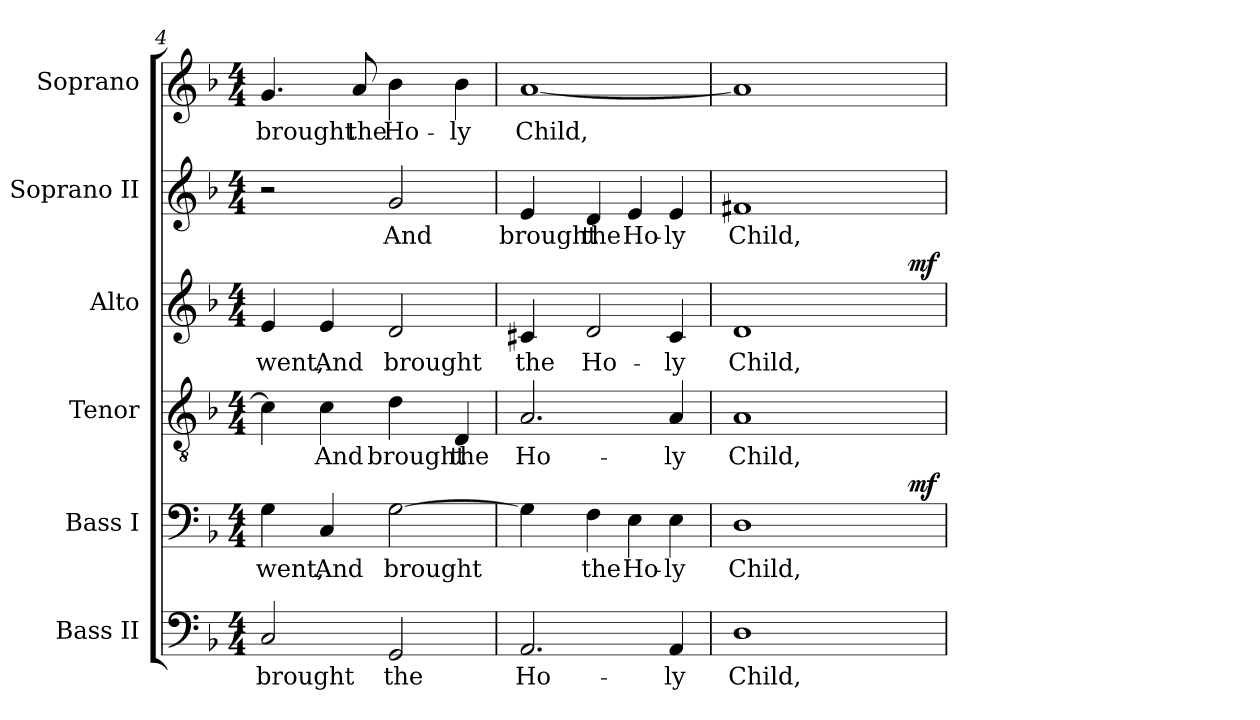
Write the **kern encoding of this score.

**kern	**text	**kern	**text	**dynam	**kern	**text	**kern	**text	**dynam	**kern	**text	**kern	**text
*part6	*part6	*part5	*part5	*part5	*part4	*part4	*part3	*part3	*part3	*part2	*part2	*part1	*part1
*staff6	*staff6	*staff5	*staff5	*staff5	*staff4	*staff4	*staff3	*staff3	*staff3	*staff2	*staff2	*staff1	*staff1
*I"Bass II	*	*I"Bass I	*	*	*I"Tenor	*	*I"Alto	*	*	*I"Soprano  II	*	*I"Soprano	*
*I'B II	*	*I'B I	*	*	*I'T	*	*I'A	*	*	*I'S II	*	*	*
!!LO:PB:g=z
*clefF4	*	*clefF4	*	*	*clefGv2	*	*clefG2	*	*	*clefG2	*	*clefG2	*
*	*	*	*	*	*ITrd7c12	*	*	*	*	*	*	*	*
*k[b-]	*	*k[b-]	*	*	*k[b-]	*	*k[b-]	*	*	*k[b-]	*	*k[b-]	*
*F:	*	*F:	*	*	*F:	*	*F:	*	*	*F:	*	*F:	*
*M4/4	*	*M4/4	*	*	*M4/4	*	*M4/4	*	*	*M4/4	*	*M4/4	*
=4	=4	=4	=4	=4	=4	=4	=4	=4	=4	=4	=4	=4	=4
!	!LO:LY:b:color=#000000	!	!	!	!	!	!	!	!	!	!	!	!
!	!	!	!LO:LY:b:color=#000000	!	!	!	!	!	!	!	!	!	!
!	!	!	!	!	!	!	!	!LO:LY:b:color=#000000	!	!	!	!	!
!	!	!	!	!	!	!	!	!	!	!	!	!	!LO:LY:b:color=#000000
2Ci/	brought	4Gi\	went,	.	4Ci\]	.	4ei/	went,	.	2r	.	4.gi/	brought
!	!	!	!LO:LY:b:color=#000000	!	!	!	!	!	!	!	!	!	!
!	!	!	!	!	!	!LO:LY:b:color=#000000	!	!	!	!	!	!	!
!	!	!	!	!	!	!	!	!LO:LY:b:color=#000000	!	!	!	!	!
.	.	4Ci/	And	.	4Ci\	And	4ei/	And	.	.	.	.	.
!	!	!	!	!	!	!	!	!	!	!	!	!	!LO:LY:b:color=#000000
.	.	.	.	.	.	.	.	.	.	.	.	8ai/	the
!	!LO:LY:b:color=#000000	!	!	!	!	!	!	!	!	!	!	!	!
!	!	!	!LO:LY:b:color=#000000	!	!	!	!	!	!	!	!	!	!
!	!	!	!	!	!	!LO:LY:b:color=#000000	!	!	!	!	!	!	!
!	!	!	!	!	!	!	!	!LO:LY:b:color=#000000	!	!	!	!	!
!	!	!	!	!	!	!	!	!	!	!	!LO:LY:b:color=#000000	!	!
!	!	!	!	!	!	!	!	!	!	!	!	!	!LO:LY:b:color=#000000
2GGi/	the	[2Gi\	brought	.	4Di\	brought	2di/	brought	.	2gi/	And	4b-i\	Ho-
!	!	!	!	!	!	!LO:LY:b:color=#000000	!	!	!	!	!	!	!
!	!	!	!	!	!	!	!	!	!	!	!	!	!LO:LY:b:color=#000000
.	.	.	.	.	4DDi/	the	.	.	.	.	.	4b-i\	-ly
=5	=5	=5	=5	=5	=5	=5	=5	=5	=5	=5	=5	=5	=5
!	!LO:LY:b:color=#000000	!	!	!	!	!	!	!	!	!	!	!	!
!	!	!	!	!	!	!LO:LY:b:color=#000000	!	!	!	!	!	!	!
!	!	!	!	!	!	!	!	!LO:LY:b:color=#000000	!	!	!	!	!
!	!	!	!	!	!	!	!	!	!	!	!LO:LY:b:color=#000000	!	!
!	!	!	!	!	!	!	!	!	!	!	!	!	!LO:LY:b:color=#000000
2.AAi/	Ho-	4Gi\]	.	.	2.AAi/	Ho-	4c#Xi/	the	.	4ei/	brought	[1ai	Child,
!	!	!	!LO:LY:b:color=#000000	!	!	!	!	!	!	!	!	!	!
!	!	!	!	!	!	!	!	!LO:LY:b:color=#000000	!	!	!	!	!
!	!	!	!	!	!	!	!	!	!	!	!LO:LY:b:color=#000000	!	!
.	.	4Fi\	the	.	.	.	2di/	Ho-	.	4di/	the	.	.
!	!	!	!LO:LY:b:color=#000000	!	!	!	!	!	!	!	!	!	!
!	!	!	!	!	!	!	!	!	!	!	!LO:LY:b:color=#000000	!	!
.	.	4Ei\	Ho-	.	.	.	.	.	.	4ei/	Ho-	.	.
!	!LO:LY:b:color=#000000	!	!	!	!	!	!	!	!	!	!	!	!
!	!	!	!LO:LY:b:color=#000000	!	!	!	!	!	!	!	!	!	!
!	!	!	!	!	!	!LO:LY:b:color=#000000	!	!	!	!	!	!	!
!	!	!	!	!	!	!	!	!LO:LY:b:color=#000000	!	!	!	!	!
!	!	!	!	!	!	!	!	!	!	!	!LO:LY:b:color=#000000	!	!
4AAi/	-ly	4Ei\	-ly	.	4AAi/	-ly	4c#i/	-ly	.	4ei/	-ly	.	.
=6	=6	=6	=6	=6	=6	=6	=6	=6	=6	=6	=6	=6	=6
!	!LO:LY:b:color=#000000	!	!	!	!	!	!	!	!	!	!	!	!
!	!	!	!LO:LY:b:color=#000000	!	!	!	!	!	!	!	!	!	!
!	!	!	!	!	!	!LO:LY:b:color=#000000	!	!	!	!	!	!	!
!	!	!	!	!	!	!	!	!LO:LY:b:color=#000000	!	!	!	!	!
!	!	!	!	!	!	!	!	!	!	!	!LO:LY:b:color=#000000	!	!
*	*	*^	*	*	*	*	*^	*	*	*	*	*	*
1Di	Child,	1Di	2ryy	Child,	.	1AAi	Child,	1di	2ryy	Child,	.	1f#Xi	Child,	1ai]	.
.	.	.	4ryy	.	.	.	.	.	4ryy	.	.	.	.	.	.
.	.	.	8ryy	.	.	.	.	.	8ryy	.	.	.	.	.	.
.	.	.	16ryy	.	.	.	.	.	16ryy	.	.	.	.	.	.
.	.	.	32ryy	.	.	.	.	.	32ryy	.	.	.	.	.	.
.	.	.	64ryy	.	.	.	.	.	64ryy	.	.	.	.	.	.
.	.	.	128...ryy	.	.	.	.	.	128...ryy	.	.	.	.	.	.
.	.	.	1024ryy	.	mf	.	.	.	1024ryy	.	mf	.	.	.	.
*	*	*v	*v	*	*	*	*	*v	*v	*	*	*	*	*	*
=	=	=	=	=	=	=	=	=	=	=	=	=	=
*-	*-	*-	*-	*-	*-	*-	*-	*-	*-	*-	*-	*-	*-
